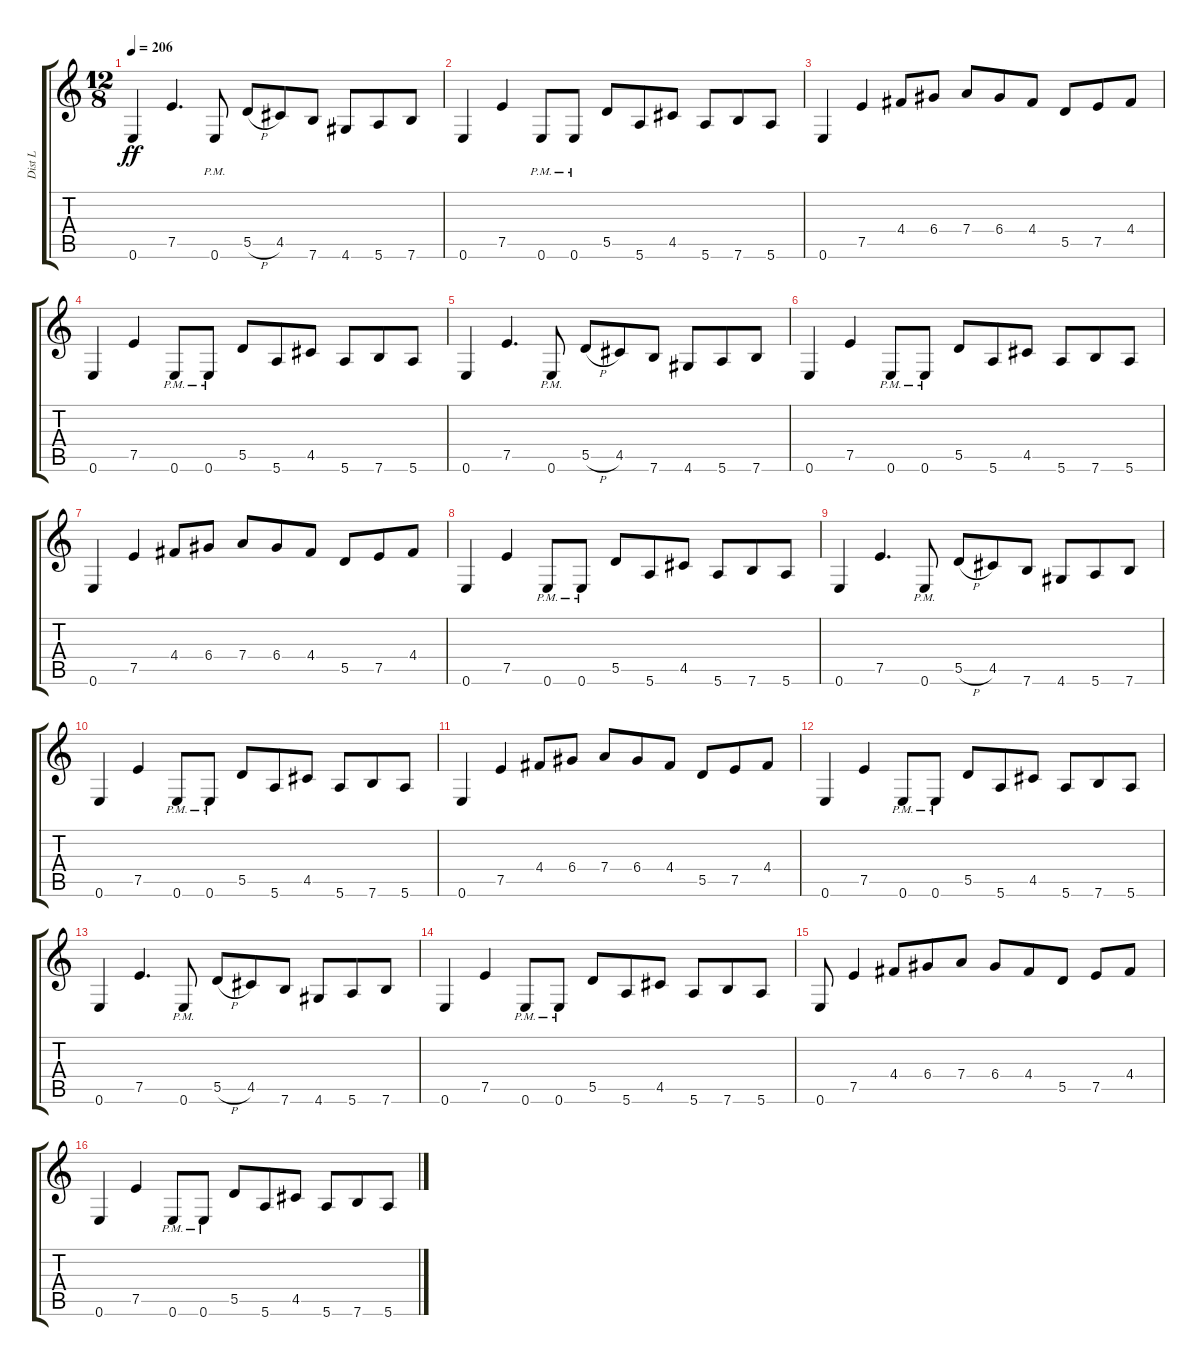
\track ("Dist L" "Dist L") {instrument distortionguitar}
\staff {score tabs}
\tuning (E4 B3 G3 D3 A2 E2) {hide}
\ts (12 8)
\tempo 206
\clef g2
\ks c
0.6.4{dy ff} 7.5.4{d} 0.6{pm}.8 5.5{h}.8 4.5.8 7.6.8 4.6.8 5.6.8 7.6.8 |
0.6.4 7.5.4 0.6{pm}.8 0.6{pm}.8 5.5.8 5.6.8 4.5.8 5.6.8 7.6.8 5.6.8 |
0.6.4 7.5.4 4.4.8 6.4.8 7.4.8 6.4.8 4.4.8 5.5.8 7.5.8 4.4.8 |
0.6.4 7.5.4 0.6{pm}.8 0.6{pm}.8 5.5.8 5.6.8 4.5.8 5.6.8 7.6.8 5.6.8 |
0.6.4 7.5.4{d} 0.6{pm}.8 5.5{h}.8 4.5.8 7.6.8 4.6.8 5.6.8 7.6.8 |
0.6.4 7.5.4 0.6{pm}.8 0.6{pm}.8 5.5.8 5.6.8 4.5.8 5.6.8 7.6.8 5.6.8 |
0.6.4 7.5.4 4.4.8 6.4.8 7.4.8 6.4.8 4.4.8 5.5.8 7.5.8 4.4.8 |
0.6.4 7.5.4 0.6{pm}.8 0.6{pm}.8 5.5.8 5.6.8 4.5.8 5.6.8 7.6.8 5.6.8 |
0.6.4 7.5.4{d} 0.6{pm}.8 5.5{h}.8 4.5.8 7.6.8 4.6.8 5.6.8 7.6.8 |
0.6.4 7.5.4 0.6{pm}.8 0.6{pm}.8 5.5.8 5.6.8 4.5.8 5.6.8 7.6.8 5.6.8 |
0.6.4 7.5.4 4.4.8 6.4.8 7.4.8 6.4.8 4.4.8 5.5.8 7.5.8 4.4.8 |
0.6.4 7.5.4 0.6{pm}.8 0.6{pm}.8 5.5.8 5.6.8 4.5.8 5.6.8 7.6.8 5.6.8 |
0.6.4 7.5.4{d} 0.6{pm}.8 5.5{h}.8 4.5.8 7.6.8 4.6.8 5.6.8 7.6.8 |
0.6.4 7.5.4 0.6{pm}.8 0.6{pm}.8 5.5.8 5.6.8 4.5.8 5.6.8 7.6.8 5.6.8 |
0.6.8 7.5.4 4.4.8 6.4.8 7.4.8 6.4.8 4.4.8 5.5.8 7.5.8 4.4.8 |
0.6.4 7.5.4 0.6{pm}.8 0.6{pm}.8 5.5.8 5.6.8 4.5.8 5.6.8 7.6.8 5.6.8
